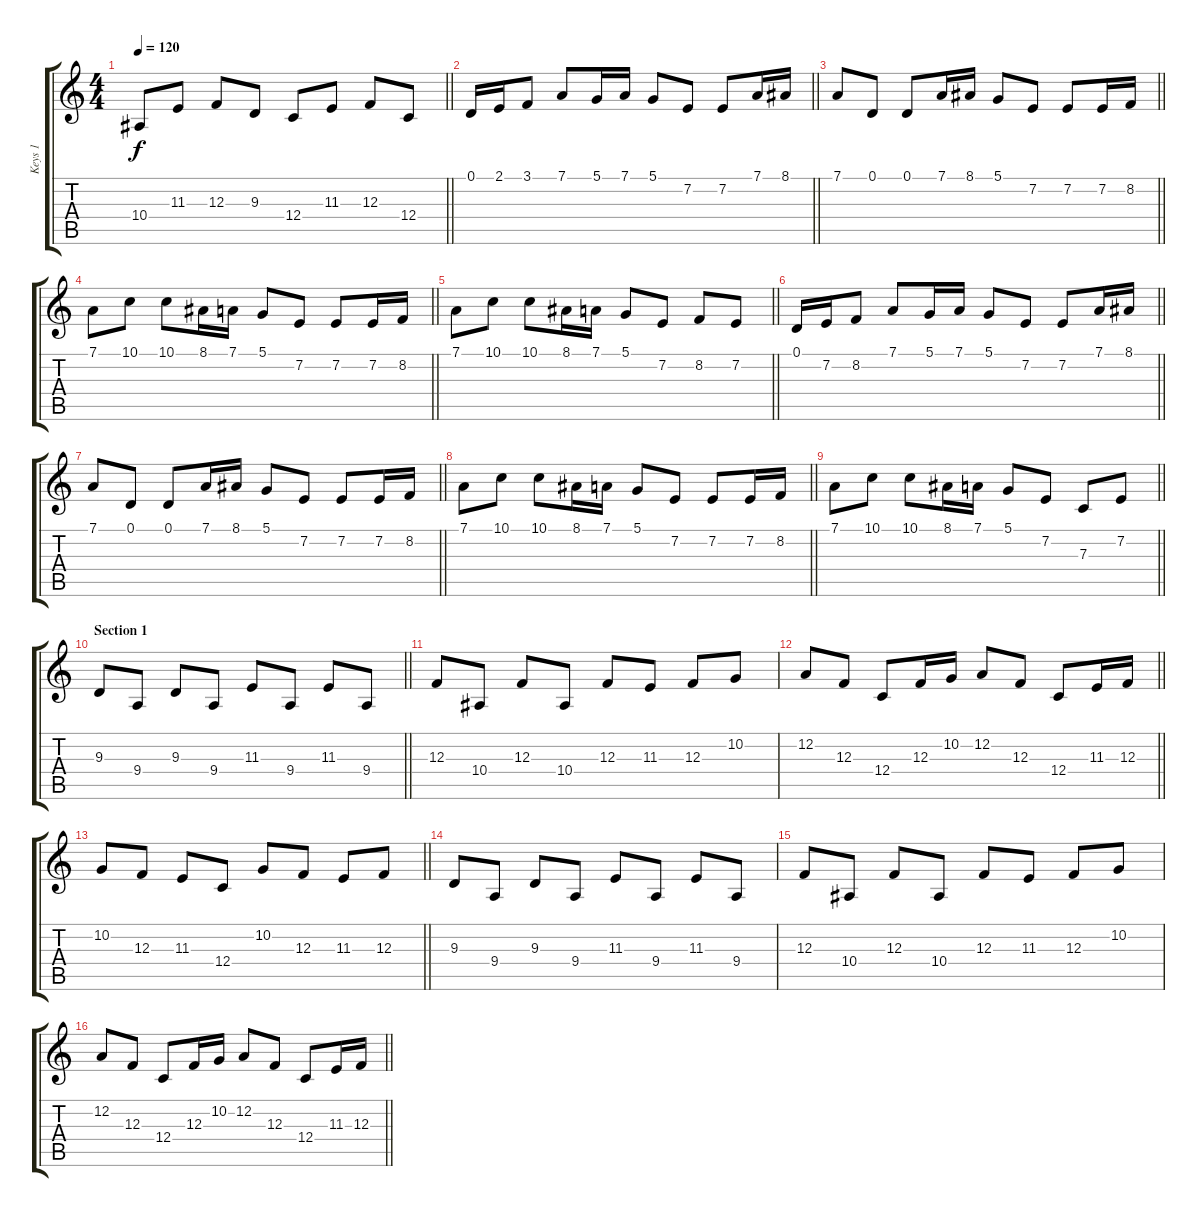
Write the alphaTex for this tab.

\track ("Keys 1" "Keys 1") {instrument stringensemble1}
\staff {score tabs}
\tuning (D4 A3 F3 C3 G2 D2) {hide}
\ts (4 4)
\tempo 120
\clef g2
\barLineRight lightlight
\ks c
10.4.8{dy f} 11.3.8 12.3.8 9.3.8 12.4.8 11.3.8 12.3.8 12.4.8 |
\section ("" "")
\barLineRight lightlight
0.1.16 2.1.16 3.1.8 7.1.8 5.1.16 7.1.16 5.1.8 7.2.8 7.2.8 7.1.16 8.1.16 |
\barLineRight lightlight
7.1.8 0.1.8 0.1.8 7.1.16 8.1.16 5.1.8 7.2.8 7.2.8 7.2.16 8.2.16 |
\barLineRight lightlight
7.1.8 10.1.8 10.1.8 8.1.16 7.1.16 5.1.8 7.2.8 7.2.8 7.2.16 8.2.16 |
\barLineRight lightlight
7.1.8 10.1.8 10.1.8 8.1.16 7.1.16 5.1.8 7.2.8 8.2.8 7.2.8 |
\barLineRight lightlight
0.1.16 7.2.16 8.2.8 7.1.8 5.1.16 7.1.16 5.1.8 7.2.8 7.2.8 7.1.16 8.1.16 |
\barLineRight lightlight
7.1.8 0.1.8 0.1.8 7.1.16 8.1.16 5.1.8 7.2.8 7.2.8 7.2.16 8.2.16 |
\barLineRight lightlight
7.1.8 10.1.8 10.1.8 8.1.16 7.1.16 5.1.8 7.2.8 7.2.8 7.2.16 8.2.16 |
\barLineRight lightlight
7.1.8 10.1.8 10.1.8 8.1.16 7.1.16 5.1.8 7.2.8 7.3.8 7.2.8 |
\section ("" "Section 1")
\barLineRight lightlight
9.3.8 9.4.8 9.3.8 9.4.8 11.3.8 9.4.8 11.3.8 9.4.8 |
12.3.8 10.4.8 12.3.8 10.4.8 12.3.8 11.3.8 12.3.8 10.2.8 |
\barLineRight lightlight
12.2.8 12.3.8 12.4.8 12.3.16 10.2.16 12.2.8 12.3.8 12.4.8 11.3.16 12.3.16 |
\barLineRight lightlight
10.2.8 12.3.8 11.3.8 12.4.8 10.2.8 12.3.8 11.3.8 12.3.8 |
9.3.8 9.4.8 9.3.8 9.4.8 11.3.8 9.4.8 11.3.8 9.4.8 |
12.3.8 10.4.8 12.3.8 10.4.8 12.3.8 11.3.8 12.3.8 10.2.8 |
\barLineRight lightlight
12.2.8 12.3.8 12.4.8 12.3.16 10.2.16 12.2.8 12.3.8 12.4.8 11.3.16 12.3.16
